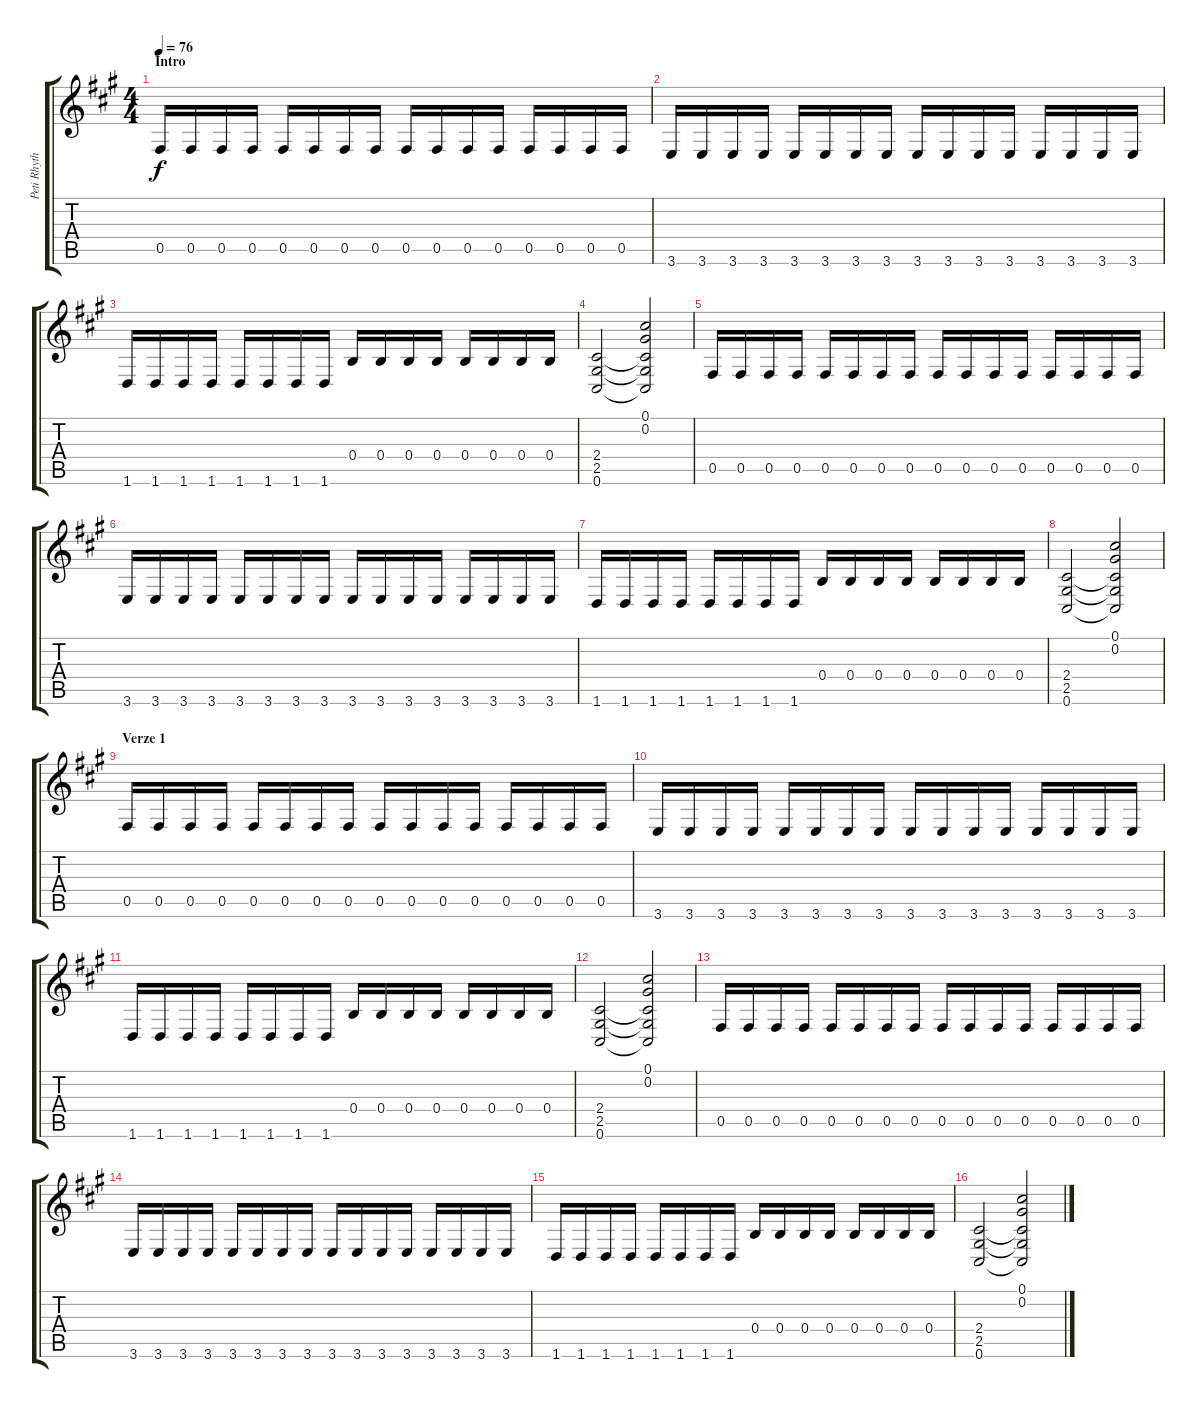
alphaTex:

\track ("Peti Rhythm" "Peti Rhyth") {instrument distortionguitar}
\staff {score tabs}
\tuning (Db4 Ab3 E3 B2 Gb2 Db2) {hide}
\ts (4 4)
\section ("" "Intro")
\tempo 76
\clef g2
\ks a
0.5.16{dy f instrument distortionguitar} 0.5.16 0.5.16 0.5.16 0.5.16 0.5.16 0.5.16 0.5.16 0.5.16 0.5.16 0.5.16 0.5.16 0.5.16 0.5.16 0.5.16 0.5.16 |
3.6.16 3.6.16 3.6.16 3.6.16 3.6.16 3.6.16 3.6.16 3.6.16 3.6.16 3.6.16 3.6.16 3.6.16 3.6.16 3.6.16 3.6.16 3.6.16 |
1.6.16 1.6.16 1.6.16 1.6.16 1.6.16 1.6.16 1.6.16 1.6.16 0.4.16 0.4.16 0.4.16 0.4.16 0.4.16 0.4.16 0.4.16 0.4.16 |
(2.4 2.5 0.6).2 (0.1 0.2 2.4{t} 2.5{t} 0.6{t}).2 |
0.5.16 0.5.16 0.5.16 0.5.16 0.5.16 0.5.16 0.5.16 0.5.16 0.5.16 0.5.16 0.5.16 0.5.16 0.5.16 0.5.16 0.5.16 0.5.16 |
3.6.16 3.6.16 3.6.16 3.6.16 3.6.16 3.6.16 3.6.16 3.6.16 3.6.16 3.6.16 3.6.16 3.6.16 3.6.16 3.6.16 3.6.16 3.6.16 |
1.6.16 1.6.16 1.6.16 1.6.16 1.6.16 1.6.16 1.6.16 1.6.16 0.4.16 0.4.16 0.4.16 0.4.16 0.4.16 0.4.16 0.4.16 0.4.16 |
(2.4 2.5 0.6).2 (0.1 0.2 2.4{t} 2.5{t} 0.6{t}).2 |
\section ("" "Verze 1")
0.5.16 0.5.16 0.5.16 0.5.16 0.5.16 0.5.16 0.5.16 0.5.16 0.5.16 0.5.16 0.5.16 0.5.16 0.5.16 0.5.16 0.5.16 0.5.16 |
3.6.16 3.6.16 3.6.16 3.6.16 3.6.16 3.6.16 3.6.16 3.6.16 3.6.16 3.6.16 3.6.16 3.6.16 3.6.16 3.6.16 3.6.16 3.6.16 |
1.6.16 1.6.16 1.6.16 1.6.16 1.6.16 1.6.16 1.6.16 1.6.16 0.4.16 0.4.16 0.4.16 0.4.16 0.4.16 0.4.16 0.4.16 0.4.16 |
(2.4 2.5 0.6).2 (0.1 0.2 2.4{t} 2.5{t} 0.6{t}).2 |
0.5.16 0.5.16 0.5.16 0.5.16 0.5.16 0.5.16 0.5.16 0.5.16 0.5.16 0.5.16 0.5.16 0.5.16 0.5.16 0.5.16 0.5.16 0.5.16 |
3.6.16 3.6.16 3.6.16 3.6.16 3.6.16 3.6.16 3.6.16 3.6.16 3.6.16 3.6.16 3.6.16 3.6.16 3.6.16 3.6.16 3.6.16 3.6.16 |
1.6.16 1.6.16 1.6.16 1.6.16 1.6.16 1.6.16 1.6.16 1.6.16 0.4.16 0.4.16 0.4.16 0.4.16 0.4.16 0.4.16 0.4.16 0.4.16 |
(2.4 2.5 0.6).2 (0.1 0.2 2.4{t} 2.5{t} 0.6{t}).2
